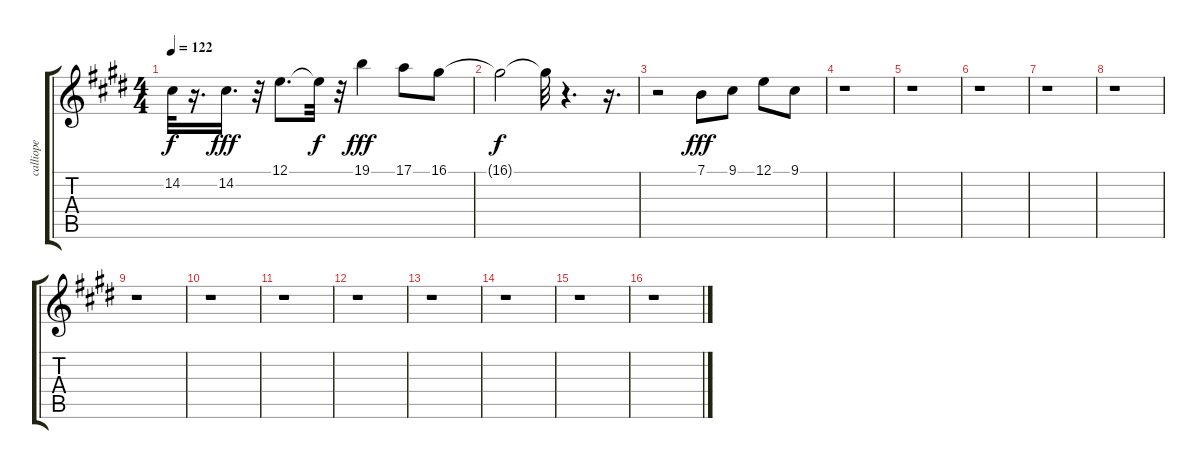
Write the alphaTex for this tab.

\track ("calliope" "calliope") {instrument lead3calliope}
\staff {score tabs}
\tuning (E4 B3 G3 D3 A2 E2) {hide}
\ts (4 4)
\tempo 122
\clef g2
\ks e
14.2{t}.32{dy f} r.16{d} 14.2.16{d dy fff} r.32 12.1.8{d} 12.1{t}.32{dy f} r.32 19.1.4{dy fff} 17.1.8 16.1.8 |
16.1{t}.2{dy f} 16.1{t}.32 r.4{d} r.16{d} |
r.2 7.1.8{dy fff} 9.1.8 12.1.8 9.1.8 |
r.1 |
r.1 |
r.1 |
r.1 |
r.1 |
r.1 |
r.1 |
r.1 |
r.1 |
r.1 |
r.1 |
r.1 |
r.1
